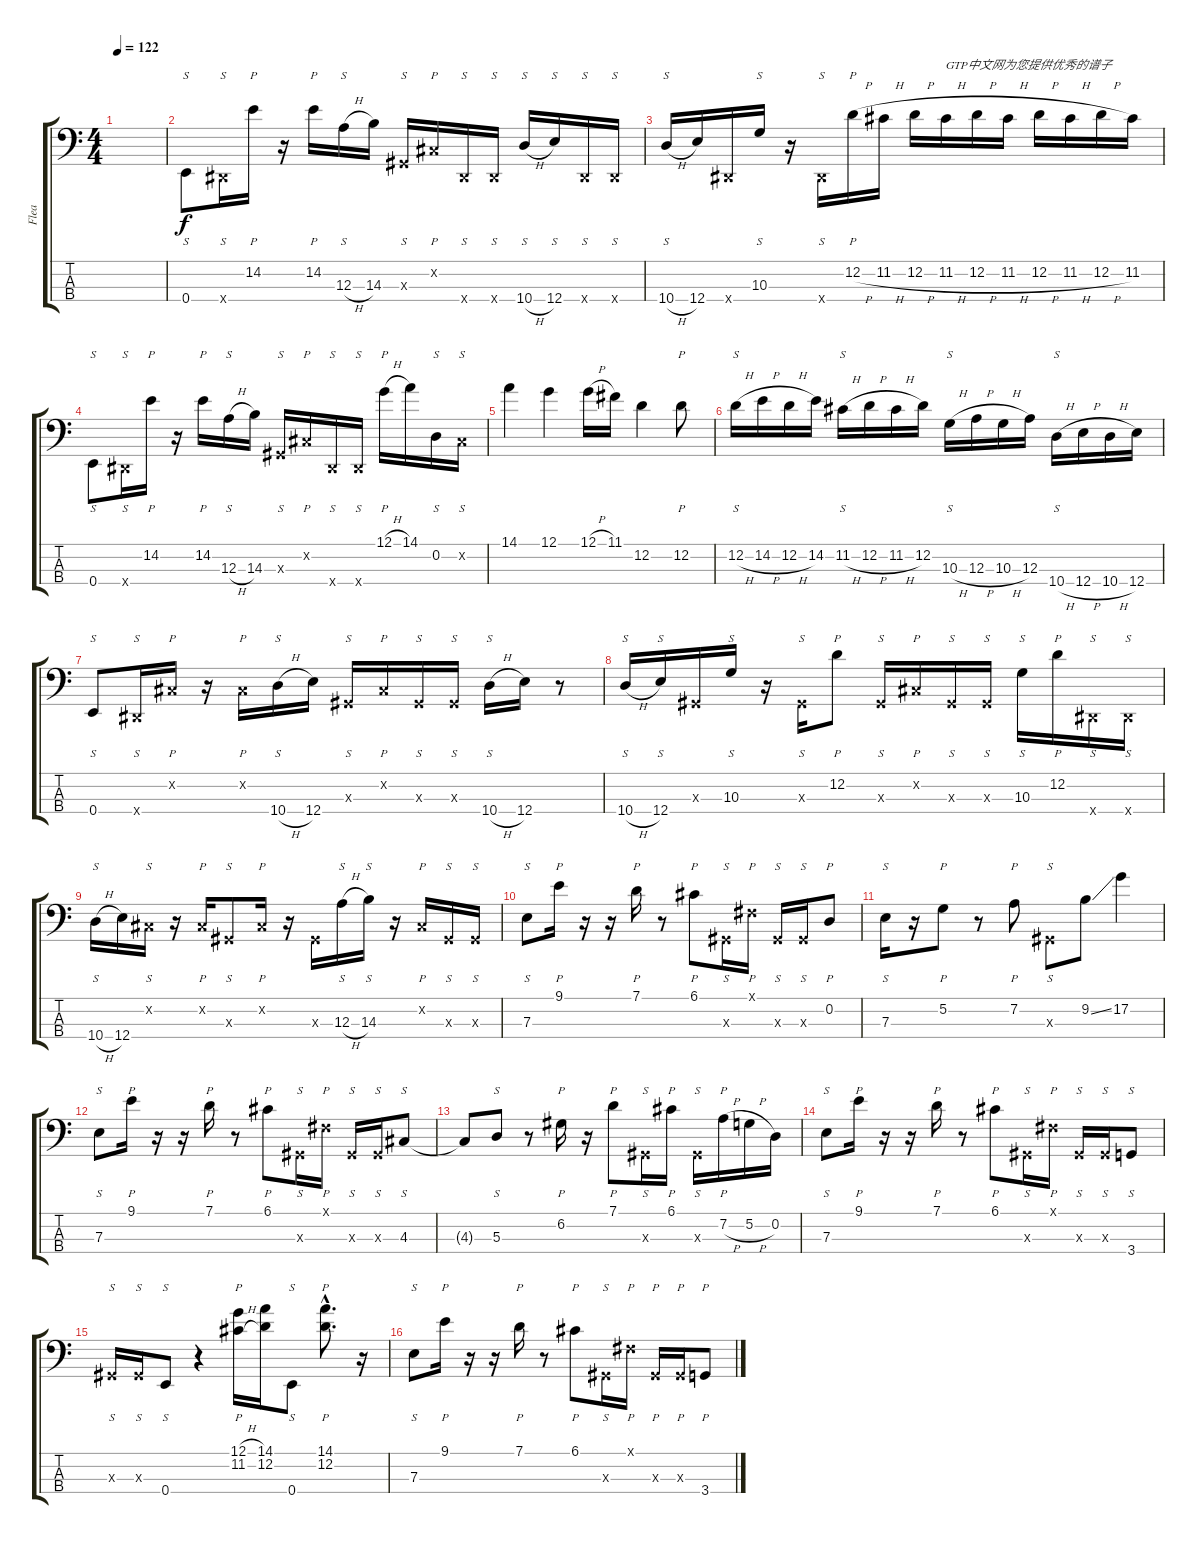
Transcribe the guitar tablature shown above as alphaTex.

\track ("Flea" "Flea") {instrument slapbass1}
\staff {score tabs}
\tuning (G2 D2 A1 E1) {hide}
\ts (4 4)
\tempo 122
\clef f4
\ks c
|
0.4.8{s} -1.4{x}.16{s} 14.2.16{p} r.16 14.2.16{p} 12.3{h}.16{s} 14.3.16 -1.3{x}.16{s} -1.2{x}.16{p} -1.4{x}.16{s} -1.4{x}.16{s} 10.4{h}.16{s} 12.4.16{s} -1.4{x}.16{s} -1.4{x}.16{s} |
10.4{h}.16{s} 12.4.16 -1.4{x}.16 10.3.16{s} r.16 -1.4{x}.16{s} 12.2{h}.16{p} 11.2{h}.16 12.2{h}.16 11.2{h}.16{txt "GTP中文网为您提供优秀的谱子"} 12.2{h}.16 11.2{h}.16 12.2{h}.16 11.2{h}.16 12.2{h}.16 11.2.16 |
0.4.8{s} -1.4{x}.16{s} 14.2.16{p} r.16 14.2.16{p} 12.3{h}.16{s} 14.3.16 -1.3{x}.16{s} -1.2{x}.16{p} -1.4{x}.16{s} -1.4{x}.16{s} 12.1{h}.16{p} 14.1.16 0.2.16{s} -1.2{x}.16{s} |
14.1.4 12.1.4 12.1{h}.16 11.1.16 12.2.4 12.2.8{p} |
12.2{h}.16{s} 14.2{h}.16 12.2{h}.16 14.2.16 11.2{h}.16{s} 12.2{h}.16 11.2{h}.16 12.2.16 10.3{h}.16{s} 12.3{h}.16 10.3{h}.16 12.3.16 10.4{h}.16{s} 12.4{h}.16 10.4{h}.16 12.4.16 |
0.4.8{s} -1.4{x}.16{s} -1.2{x}.16{p} r.16 -1.2{x}.16{p} 10.4{h}.16{s} 12.4.16 -1.3{x}.16{s} -1.2{x}.16{p} -1.3{x}.16{s} -1.3{x}.16{s} 10.4{h}.16{s} 12.4.16 r.8 |
10.4{h}.16{s} 12.4.16{s} -1.3{x}.16 10.3.16{s} r.16 -1.3{x}.16{s} 12.2.8{p} -1.3{x}.16{s} -1.2{x}.16{p} -1.3{x}.16{s} -1.3{x}.16{s} 10.3.16{s} 12.2.16{p} -1.4{x}.16{s} -1.4{x}.16{s} |
10.4{h}.16{s} 12.4.16 -1.2{x}.16{s} r.16 -1.2{x}.16{p} -1.3{x}.8{s} -1.2{x}.16{p} r.16 -1.3{x}.16 12.3{h}.16{s} 14.3.16{s} r.16 -1.2{x}.16{p} -1.3{x}.16{s} -1.3{x}.16{s} |
7.3.8{s} 9.1.16{p} r.16 r.16 7.1.16{p} r.8 6.1.8{p} -1.3{x}.16{s} -1.1{x}.16{p} -1.3{x}.16{s} -1.3{x}.16{s} 0.2.8{p} |
7.3.16{s} r.16 5.2.8{p} r.8 7.2.8{p} -1.3{x}.8{s} 9.2{ss}.8 17.2.4 |
7.3.8{s} 9.1.16{p} r.16 r.16 7.1.16{p} r.8 6.1.8{p} -1.3{x}.16{s} -1.1{x}.16{p} -1.3{x}.16{s} -1.3{x}.16{s} 4.3.8{s} |
4.3{t}.8 5.3.8{s} r.8 6.2.16{p} r.16 7.1.8{p} -1.3{x}.16{s} 6.1.16{p} -1.3{x}.16{s} 7.2{h}.16{p} 5.2{h}.16 0.2.16 |
7.3.8{s} 9.1.16{p} r.16 r.16 7.1.16{p} r.8 6.1.8{p} -1.3{x}.16{s} -1.1{x}.16{p} -1.3{x}.16{s} -1.3{x}.16{s} 3.4.8{s} |
-1.3{x}.16{s} -1.3{x}.16{s} 0.4.8{s} r.4 (12.1{h} 11.2{h}).16{p} (14.1 12.2).16 0.4.8{s} (14.1{hac} 12.2{hac}).8{p d} r.16 |
7.3.8{s} 9.1.16{p} r.16 r.16 7.1.16{p} r.8 6.1.8{p} -1.3{x}.16{s} -1.1{x}.16{p} -1.3{x}.16{p} -1.3{x}.16{p} 3.4.8{p}
